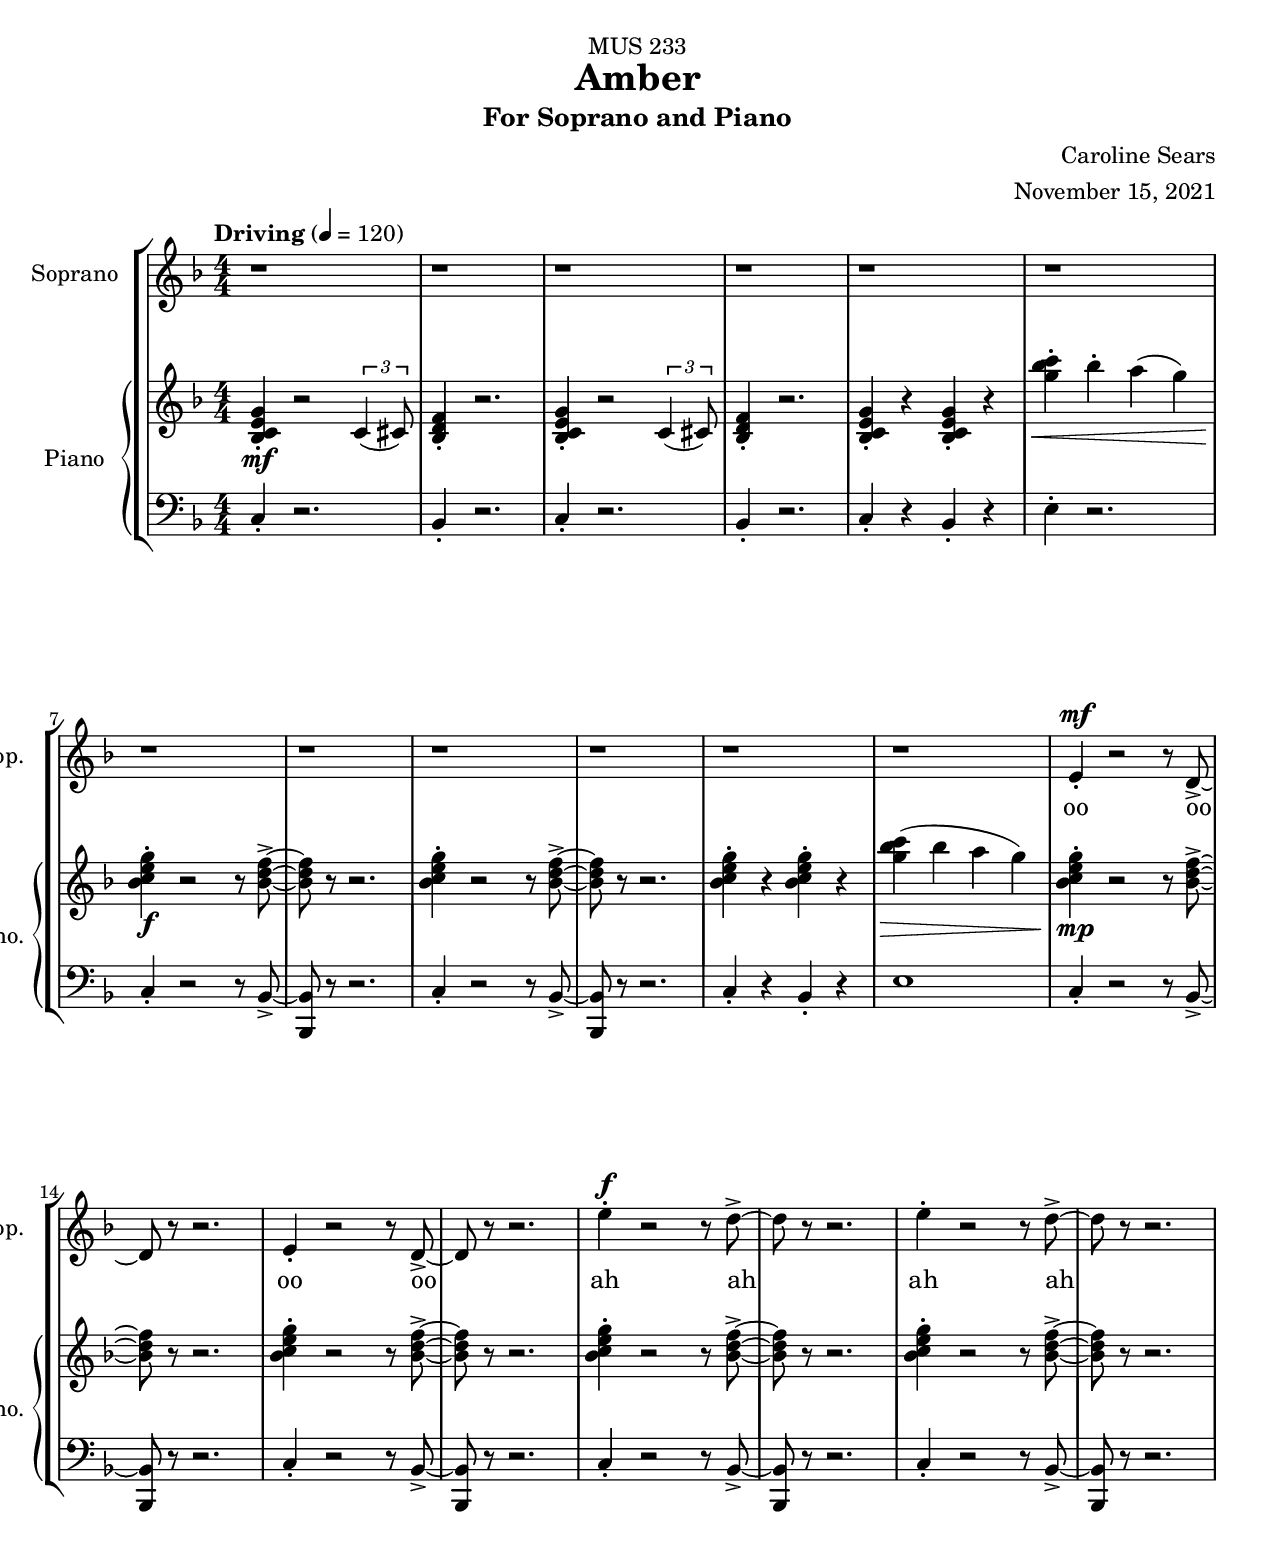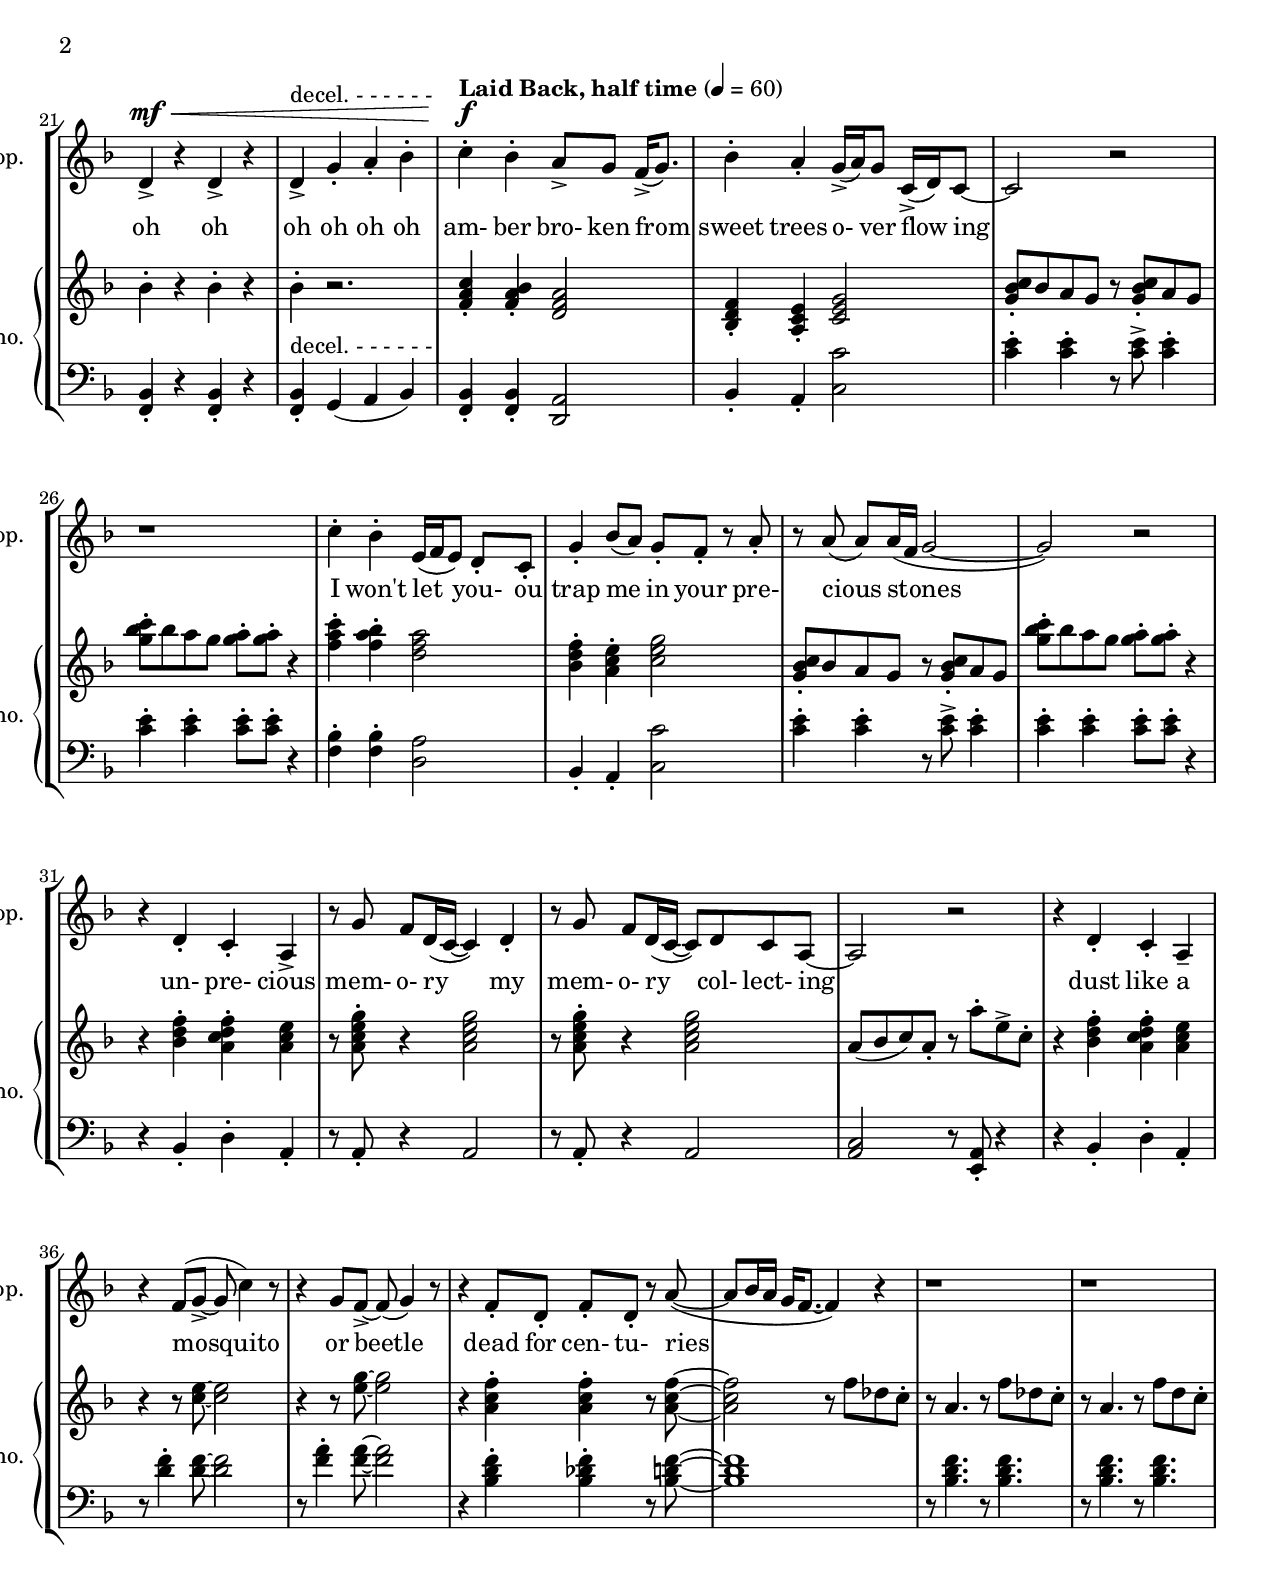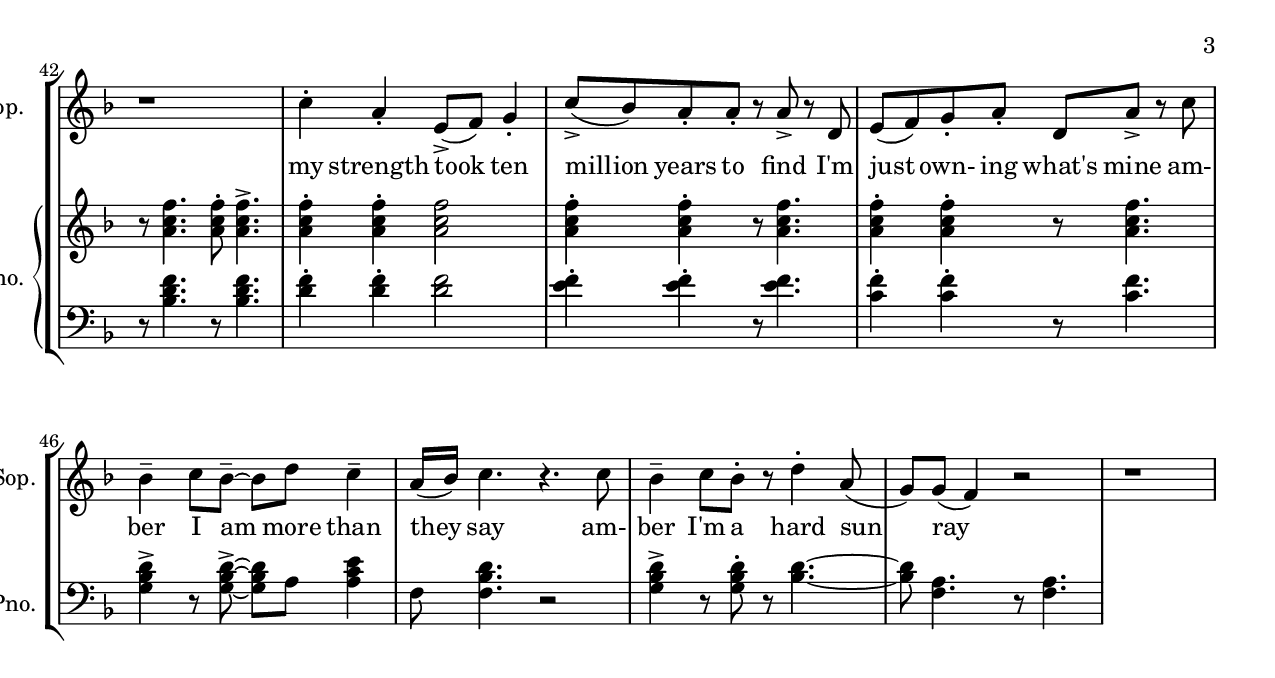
%%%%%%%%%%%%%%%%%%%% Header + Paper Dimensions %%%%%%%%%%%%%%%%%%%%
\header {
  title = "Amber"
    subtitle = "For Soprano and Piano"
    dedication = "MUS 233"
    composer = "Caroline Sears"
    arranger = "November 15, 2021"
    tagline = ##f

}
\paper {
  #(set-paper-size "ansi a")
  #(define top-margin (* 0.75 in))
}

%%%%%%%%%%%%%%%%%%%% Musical/Lyrical Content %%%%%%%%%%%%%%%%%%%%%%%%%%

%%%%% VOICE PART %%%%%%%%%%%
theNotes = \relative c'' {
    \set Staff.midiInstrument = "flute"
    \key f \major % C mixolydian
    \numericTimeSignature \time 4/4
    \tempo "Driving" 4 = 120
    \dynamicUp

    %%Intro %%
    r1 | r1 |r1 | r1 | r1 | r1 | r1 | r1 | r1 | r1 | r1 | r1 |
    e,4\staccato\mf r2 r8 d8\accent~ |d8 r8 r2. |e4\staccato r2 r8 d8\accent~ |d8 r8 r2. 
    e'4\staccato\f r2 r8 d8\accent~ |d8 r8 r2. |e4\staccato r2 r8 d8\accent~ |d8 r8 r2. 
    d,4\accent\mf\< r4 d4\accent r4| d4\accent^\markup{"decel. - - - - - -"}  g4\staccato a4\staccato bes\staccato |


    %% Verse 1 %%

    %bar 23%
    \tempo "Laid Back, half time" 4 = 60
    c4\staccato\!\f bes4\staccato  a8\accent g8 f16\accent (g8.) | bes4\staccato  a\staccato g16\accent (a16) g8 c,16\accent (d16) c8~ |
    c2 r2 | r1 |
    %bar 27%
     c'4\staccato bes4\staccato  e,16 (f16 e8)  d8\staccato c8\staccato | g'4\staccato bes8 (a) g8\staccato f8\staccato r8 a8\staccato |
    r8 a8 (a) a16 (f16 g2~ | g2) r2 |
    %bar 31%
    r4 d4\staccato c4\staccato a\accent |r8 g'8 f d16 (c16~c4) d4\staccato | r8 g8 f d16 (c16~c8) d8 c8 a~ |a2 r2 |
    %bar 35%
    r4 d4\staccato c4\staccato a4\tenuto | r4 f'8 (g8\accent~g8 c4) r8 | r4 g8 f8\accent~f8 (g4) r8 | r4 f8\staccato d\staccato f\staccato d\staccato r8 a'8(~a8 bes16  a16 
    g f8.~f4)  r4|
    %bar40
     r1 |r1| r1 |
     %bar 43
    c'4\staccato a\staccato e8\accent (f8) g4\staccato | c8\accent (bes) a8\staccato a8\staccato r8 a\accent r8 d,8 |
    e8 (f) g8\staccato a8\staccato  d,8 a'8\accent r8 c8| bes4\tenuto c8 bes8\tenuto~bes8 d8 c4\tenuto| a16 (bes) c4. r4. c8|
    %bar 48
    bes4\tenuto c8 bes8\staccato r8 d4\staccato a8 (g8) g8 (f4) r2 | r1 |




    %% Verse 2 %%

    %% Breakdown %%

    %% Verse 3? %%

    %% End %%
    
  }

theWords =  \lyricmode {
      %% Intro %%%
      oo oo oo oo
      ah ah ah ah
      oh oh oh oh oh oh
      %% Verse 1%%%
      am- ber bro- ken from
      sweet trees o- ver flow ing
      I won't let you- _ou  trap me
      in your pre- cious stones_
      un- pre- cious mem- o- ry my
      mem- o- ry col- lect- ing
      dust like a mosquito or beetle
      dead for cen- tu- ries
      my strength took ten million
      years to find
      I'm just own- ing what's mine
      am- ber I am more than they say
      am- ber I'm a hard sun ray 

  }

%%%%%% PIANO PART %%%%%%%%%%
righthand =\relative c' {
    \key f \major
    \numericTimeSignature \time 4/4

    %%%%%%%% INTRO %%%%%%%%
    \tempo "Driving" 4 = 120
    <bes c e g>4\staccato\mf r2 \tuplet 3/2 {c4 (cis8)} | <bes d f>4\staccato r2.|
    <bes c e g>4\staccato r2 \tuplet 3/2 {c4 (cis8)} | <bes d f>4\staccato r2.|
    <bes c e g>4\staccato r4 <bes c e g>4\staccato r4|
    <g'' bes c>4\staccato\< bes\staccato a (g) |
    <bes, c e g>4\staccato\!\f r2 r8 <bes d f>8\accent~|<bes d f>8 r8 r2. |
    <bes c e g>4\staccato r2 r8 <bes d f>8\accent~|<bes d f>8 r8 r2. |
    <bes c e g>4\staccato r4 <bes c e g>4\staccato r4|
    <g' bes c>4\> (bes a g) |
    <bes, c e g>4\!\mp\staccato r2 r8 <bes d f>8\accent~|<bes d f>8 r8 r2. |
    <bes c e g>4\staccato r2 r8 <bes d f>8\accent~|<bes d f>8 r8 r2. |
    <bes c e g>4\staccato r2 r8 <bes d f>8\accent~|<bes d f>8 r8 r2. |
    <bes c e g>4\staccato r2 r8 <bes d f>8\accent~|<bes d f>8 r8 r2. |
    bes4\staccato r4 bes4\staccato r4 | bes4\staccato r2. | 
    
    %%%% VERSE 1 %%%%%%%%
    \tempo "Laid Back, half time" 4 = 60

    %bar 23%
    <f a c>4\staccato <f a bes>\staccato <d f a>2 | <bes d f>4\staccato <a c e>4\staccato  <c e g>2 |
    <g' bes c>8\staccato  bes  a g r8 <g bes c>8\staccato a g | <g' bes c>8\staccato  bes  a g <g a>8\staccato <g a>8\staccato r4|
    %bar 27%
    <f a c>4\staccato <f a bes>\staccato <d f a>2 | <bes d f>4\staccato <a c e>4\staccato  <c e g>2 |
    <g bes c>8\staccato  bes  a g r8 <g bes c>8\staccato a g | <g' bes c>8\staccato  bes  a g <g a>8\staccato <g a>8\staccato r4|
    %bar 31%
    r4 <bes, d f>4\staccato <a c d f>4\staccato <a c e> | r8 <a c e g>\staccato r4 <a c e g>2 |  r8 <a c e g>\staccato r4 <a c e g>2 | 
    %bar 34%
    a8 (bes c) a\staccato r8 a'\staccato e\accent c\staccato |r4 <bes d f>4\staccato <a c d f>4\staccato <a c e> |
    r4 r8 <c e>8~<c e>2 | r4 r8 <e g>8~<e g>2 | r4 <a, c f>4\staccato <a c f>4\staccato r8 <a c f>8~| <a c f>2 r8 f'8 des c\staccato|
    %bar 40
    r8 a4. r8 f'8 des c\staccato | r8 a4. r8 f'8 d c\staccato | r8 <a c f>4. <a c f>8\staccato <a c f>4.\accent  |
    <a c f>4\staccato <a c f>4\staccato <a c f>2 |<a c f>4\staccato <a c f>4\staccato r8<a c f>4.| 
    %bar45
    <a c f>4\staccato <a c f>4\staccato r8<a c f>4.|



  }

lefthand = \relative c {
    \key f \major
    \numericTimeSignature \time 4/4
    \clef "bass"

    %%%%%%%% INTRO %%%%%%%%
    \tempo "Driving" 4 = 120
    c4\staccato r2.|bes4\staccato r2. |
    c4\staccato r2.|bes4\staccato r2. |
    c4\staccato r4 bes4\staccato r4|
    e4\staccato r2.|
    c4\staccato r2 r8 bes8~\accent|<bes bes,>8 r8 r2. |
    c4\staccato r2 r8 bes8~\accent|<bes bes,>8 r8 r2. |
    c4\staccato r4 bes4\staccato r4|
    e1|
    c4\staccato r2 r8 bes8~\accent|<bes bes,>8 r8 r2. |
    c4\staccato r2 r8 bes8~\accent|<bes bes,>8 r8 r2. |
    c4\staccato r2 r8 bes8~\accent|<bes bes,>8 r8 r2. |
    c4\staccato r2 r8 bes8~\accent|<bes bes,>8 r8 r2. |
    <bes f>4\staccato r4 <bes f>4\staccato r4 |
    <bes f>4\staccato^\markup{"decel. - - - - - -"} g4 (a bes) |

    %%%%% VERSE 1 %%%%%%%%%%
    \tempo "Laid Back, half time" 4 = 60

    %bar 23%
    <f bes>4\staccato <f bes>4\staccato <d a'>2 | bes'4\staccato a4\staccato <c c'>2| 
    <c' e>4\staccato <c e>\staccato r8 <c e>\accent <c e>4\staccato  |
     <c e>4\staccato <c e>\staccato <c e>8\staccato <c e>8\staccato r4 |
     %bar 27%
     <f, bes>4\staccato <f bes>4\staccato <d a'>2 | bes4\staccato a4\staccato <c c'>2|
     <c' e>4\staccato <c e>\staccato r8 <c e>\accent <c e>4\staccato  |
     <c e>4\staccato <c e>\staccato <c e>8\staccato <c e>8\staccato r4 |
     %bar 31%
      r4 bes,4\staccato d\staccato a\staccato | r8 a8\staccato r4 a2 |r8 a8\staccato r4 a2 |
      %bar 34%
      <a c>\2 r8 <a e>8\staccato r4 | r4 bes4\staccato d\staccato a\staccato |
      r8 <d' f>4\staccato <d f>8~ <d f>2 | r8 <f a>4\staccato <f a>8~<f a>2 |
      %bar 38
      r4 <bes, d f>4\staccato <bes des f>4\staccato r8 <bes d f>8~|
      <bes d f>1 | r8 <bes d f>4. r8 <bes d f>4. |  r8 <bes d f>4. r8 <bes d f>4. |r8 <bes d f>4. r8 <bes d f>4. |
      %bar 43
      <d f>4\staccato <d f>\staccato <d f>2 | <e f>4\staccato <e f>\staccato r8 <e f>4.|
      <c f>4\staccato <c f>4\staccato r8 <c f>4. |
      %bar 46
      <g bes d>4\accent r8 <g bes d>8\accent~<g bes d>8 a8 <a c e>4 | f8 <f bes d>4. r2 | <g bes d>4\accent r8 <g bes d>8\staccato r8 <bes d >4.~|
      <bes d >8 <f a>4. r8 <f a>4. |
    
  }

%%%%%%%%%%%%%%%%%%%%%%% Score Setup %%%%%%%%%%%%%%%%%%%%%%%%%%%%%%%%%%%
\score {
\new StaffGroup <<
  \new Staff \with {instrumentName = "Soprano" 
    shortInstrumentName = #"Sop. "}
  \new Voice = vocals \theNotes
  \new Lyrics \lyricsto vocals \theWords
  

  \new PianoStaff \with { instrumentName = "Piano" 
    shortInstrumentName = #"Pno. "}
  <<
    \new Staff = "upper" \righthand
    \new Staff = "lower" \lefthand
  >>
>>

  \layout {}
  \midi {}
}